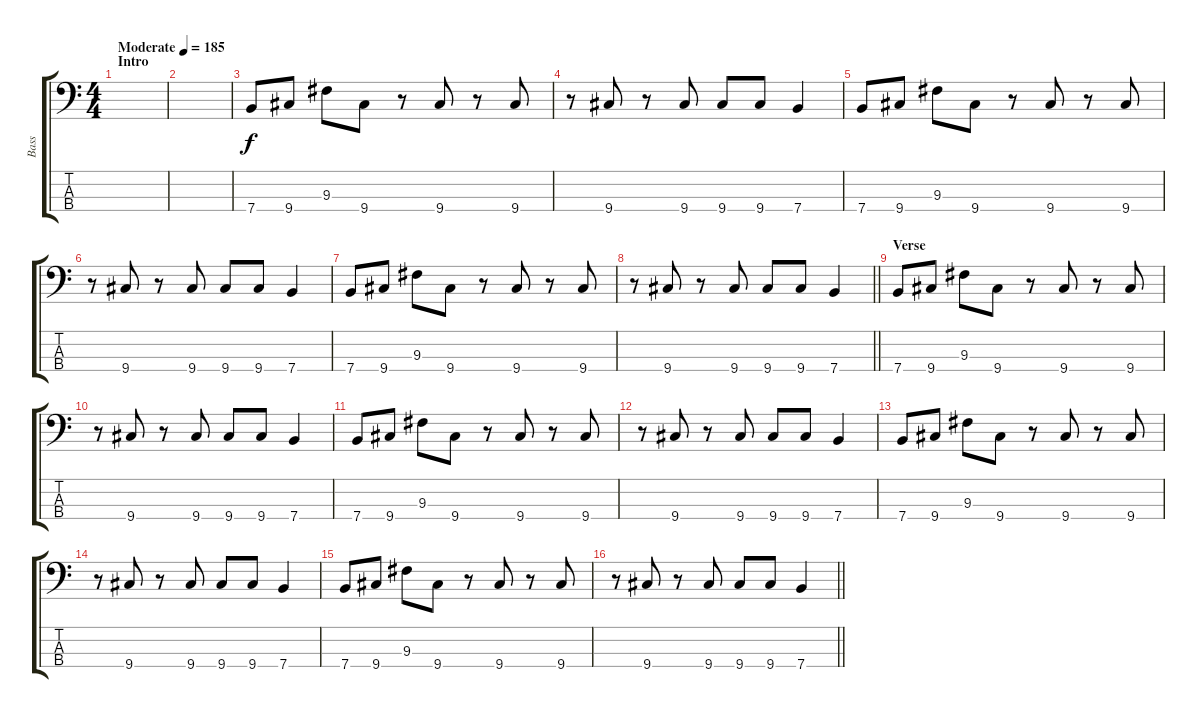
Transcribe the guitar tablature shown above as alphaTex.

\track ("Bass" "Bass") {instrument distortionguitar}
\staff {score tabs}
\tuning (G2 D2 A1 E1) {hide}
\ts (4 4)
\section ("" "Intro")
\tempo (185 "Moderate")
\clef f4
\ks c
|
|
7.4.8 9.4.8 9.3.8 9.4.8 r.8 9.4.8 r.8 9.4.8 |
r.8 9.4.8 r.8 9.4.8 9.4.8 9.4.8 7.4.4 |
7.4.8 9.4.8 9.3.8 9.4.8 r.8 9.4.8 r.8 9.4.8 |
r.8 9.4.8 r.8 9.4.8 9.4.8 9.4.8 7.4.4 |
7.4.8 9.4.8 9.3.8 9.4.8 r.8 9.4.8 r.8 9.4.8 |
\barLineRight lightlight
r.8 9.4.8 r.8 9.4.8 9.4.8 9.4.8 7.4.4 |
\section ("" "Verse")
7.4.8 9.4.8 9.3.8 9.4.8 r.8 9.4.8 r.8 9.4.8 |
r.8 9.4.8 r.8 9.4.8 9.4.8 9.4.8 7.4.4 |
7.4.8 9.4.8 9.3.8 9.4.8 r.8 9.4.8 r.8 9.4.8 |
r.8 9.4.8 r.8 9.4.8 9.4.8 9.4.8 7.4.4 |
7.4.8 9.4.8 9.3.8 9.4.8 r.8 9.4.8 r.8 9.4.8 |
r.8 9.4.8 r.8 9.4.8 9.4.8 9.4.8 7.4.4 |
7.4.8 9.4.8 9.3.8 9.4.8 r.8 9.4.8 r.8 9.4.8 |
\barLineRight lightlight
r.8 9.4.8 r.8 9.4.8 9.4.8 9.4.8 7.4.4
